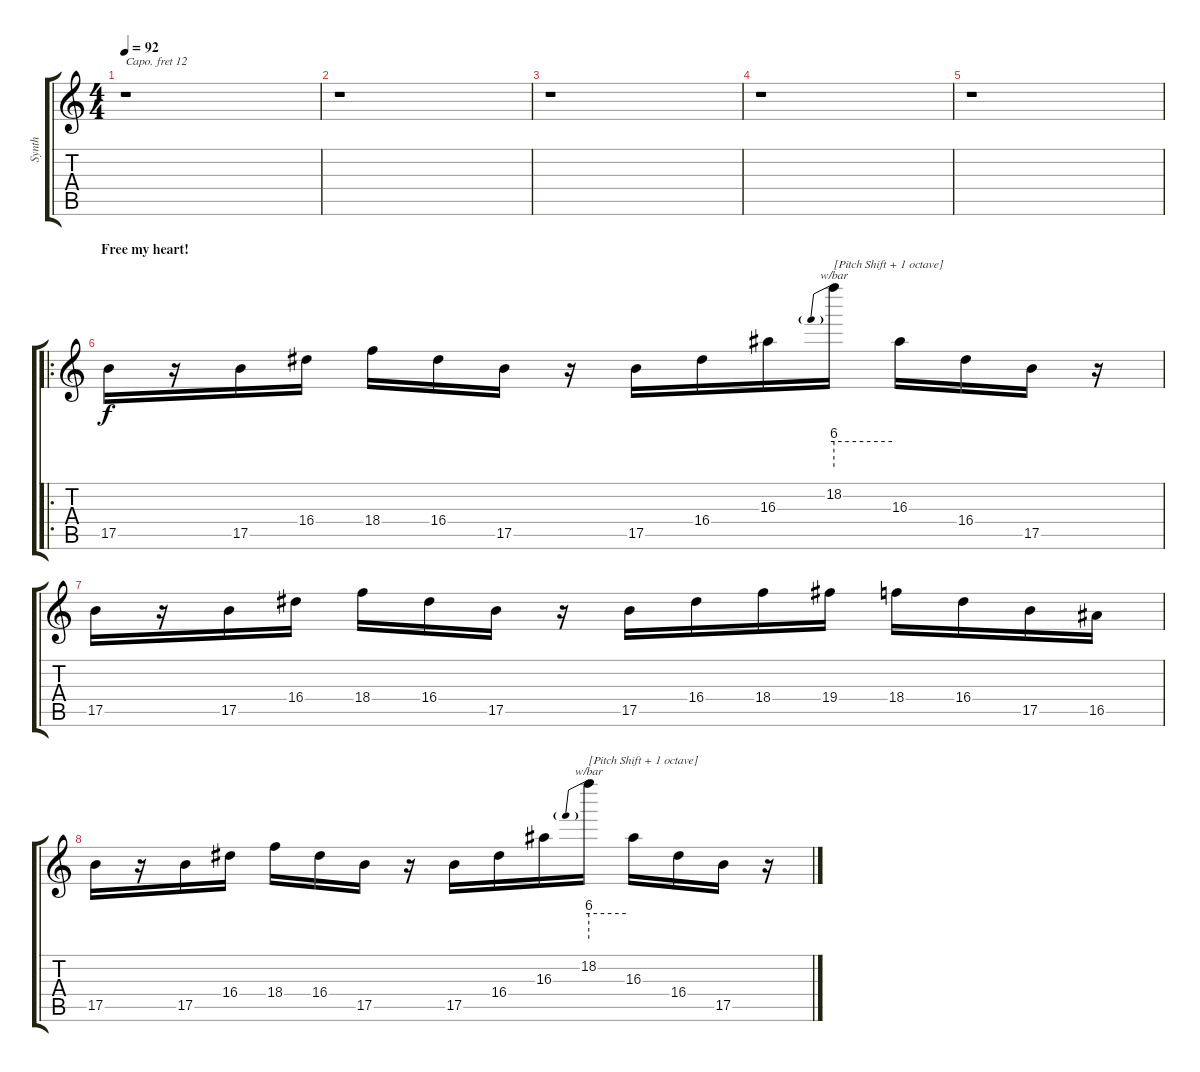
\track ("Synth" "Synth") {instrument lead1square}
\staff {score tabs}
\capo 12
\tuning (Eb4 B3 Gb3 B2 Gb2 B1) {hide}
\ts (4 4)
\tempo 92
\clef g2
\ks c
r.1{dy mp} |
r.1 |
r.1 |
r.1 |
r.1 |
\ro
\section ("" "Free my heart!")
17.5.16{dy f} r.16 17.5.16 16.4.16 18.4.16 16.4.16 17.5.16 r.16 17.5.16 16.4.16 16.3.16 18.2.16{tbe (predive default 0 24 60 24) txt "[Pitch Shift + 1 octave]"} 16.3.16 16.4.16 17.5.16 r.16 |
17.5.16 r.16 17.5.16 16.4.16 18.4.16 16.4.16 17.5.16 r.16 17.5.16 16.4.16 18.4.16 19.4.16 18.4.16 16.4.16 17.5.16 16.5.16 |
17.5.16 r.16 17.5.16 16.4.16 18.4.16 16.4.16 17.5.16 r.16 17.5.16 16.4.16 16.3.16 18.2.16{tbe (predive default 0 24 60 24) txt "[Pitch Shift + 1 octave]"} 16.3.16 16.4.16 17.5.16 r.16
